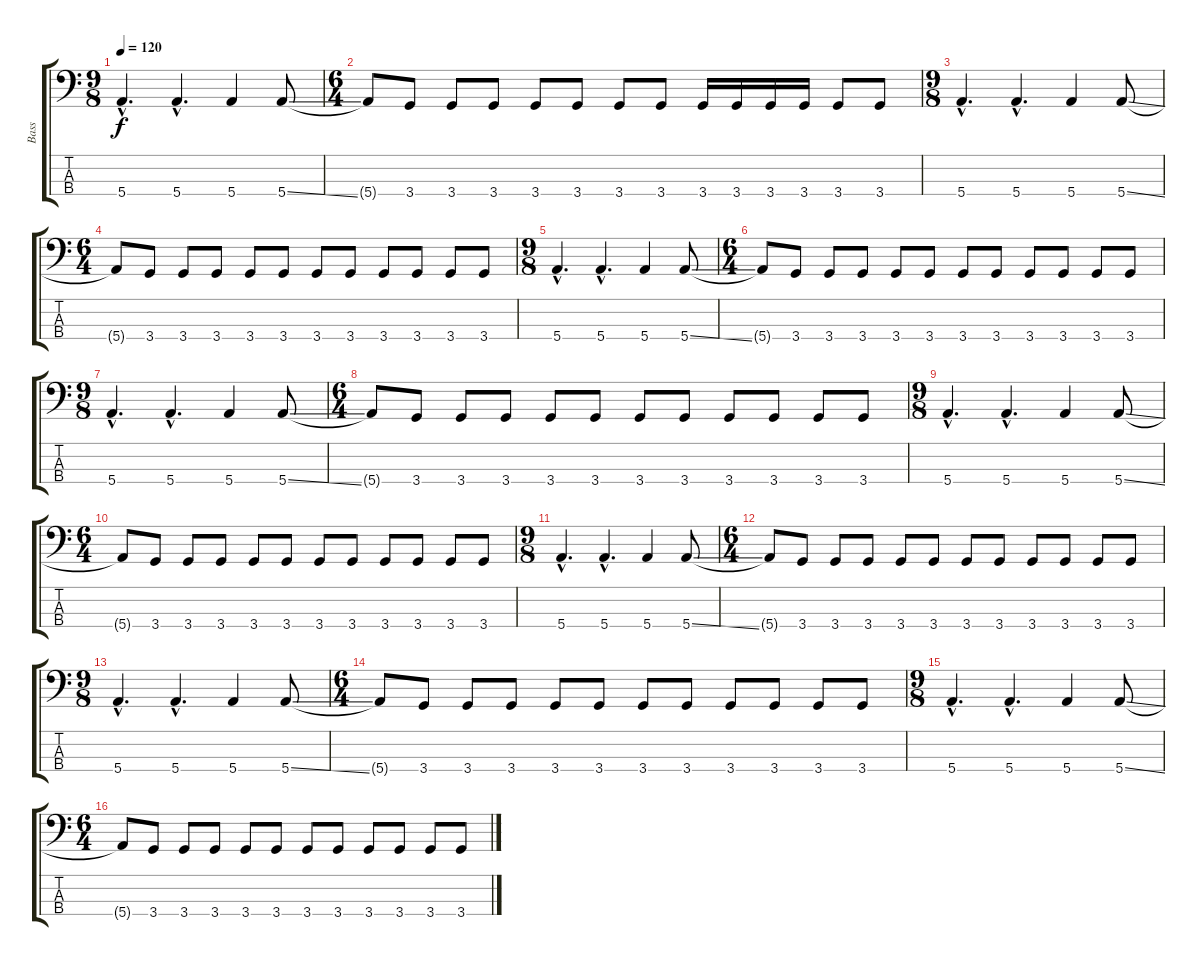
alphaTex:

\track ("Bass" "Bass") {instrument electricbassfinger}
\staff {score tabs}
\tuning (G2 D2 A1 E1) {hide}
\ts (9 8)
\tempo 120
\clef f4
\ks c
5.4{hac}.4{d dy f} 5.4{hac}.4{d} 5.4.4 5.4{ss}.8 |
\ts (6 4)
5.4{t}.8 3.4.8 3.4.8 3.4.8 3.4.8 3.4.8 3.4.8 3.4.8 3.4.16 3.4.16 3.4.16 3.4.16 3.4.8 3.4.8 |
\ts (9 8)
5.4{hac}.4{d} 5.4{hac}.4{d} 5.4.4 5.4{ss}.8 |
\ts (6 4)
5.4{t}.8 3.4.8 3.4.8 3.4.8 3.4.8 3.4.8 3.4.8 3.4.8 3.4.8 3.4.8 3.4.8 3.4.8 |
\ts (9 8)
5.4{hac}.4{d} 5.4{hac}.4{d} 5.4.4 5.4{ss}.8 |
\ts (6 4)
5.4{t}.8 3.4.8 3.4.8 3.4.8 3.4.8 3.4.8 3.4.8 3.4.8 3.4.8 3.4.8 3.4.8 3.4.8 |
\ts (9 8)
5.4{hac}.4{d} 5.4{hac}.4{d} 5.4.4 5.4{ss}.8 |
\ts (6 4)
5.4{t}.8 3.4.8 3.4.8 3.4.8 3.4.8 3.4.8 3.4.8 3.4.8 3.4.8 3.4.8 3.4.8 3.4.8 |
\ts (9 8)
5.4{hac}.4{d} 5.4{hac}.4{d} 5.4.4 5.4{ss}.8 |
\ts (6 4)
5.4{t}.8 3.4.8 3.4.8 3.4.8 3.4.8 3.4.8 3.4.8 3.4.8 3.4.8 3.4.8 3.4.8 3.4.8 |
\ts (9 8)
5.4{hac}.4{d} 5.4{hac}.4{d} 5.4.4 5.4{ss}.8 |
\ts (6 4)
5.4{t}.8 3.4.8 3.4.8 3.4.8 3.4.8 3.4.8 3.4.8 3.4.8 3.4.8 3.4.8 3.4.8 3.4.8 |
\ts (9 8)
5.4{hac}.4{d} 5.4{hac}.4{d} 5.4.4 5.4{ss}.8 |
\ts (6 4)
5.4{t}.8 3.4.8 3.4.8 3.4.8 3.4.8 3.4.8 3.4.8 3.4.8 3.4.8 3.4.8 3.4.8 3.4.8 |
\ts (9 8)
5.4{hac}.4{d} 5.4{hac}.4{d} 5.4.4 5.4{ss}.8 |
\ts (6 4)
5.4{t}.8 3.4.8 3.4.8 3.4.8 3.4.8 3.4.8 3.4.8 3.4.8 3.4.8 3.4.8 3.4.8 3.4.8
